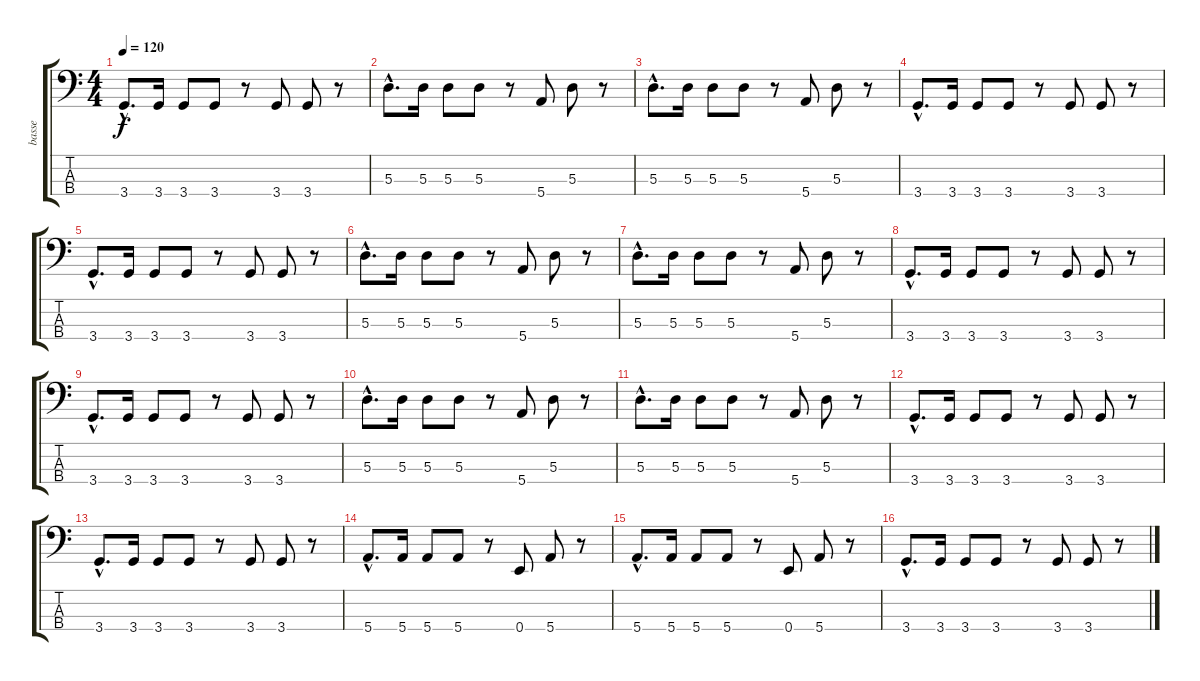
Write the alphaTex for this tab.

\track ("basse" "basse") {instrument electricbasspick}
\staff {score tabs}
\tuning (G2 D2 A1 E1) {hide}
\ts (4 4)
\tempo 120
\clef f4
\ks c
3.4{hac}.8{d dy f} 3.4.16 3.4.8 3.4.8 r.8 3.4.8 3.4.8 r.8 |
5.3{hac}.8{d} 5.3.16 5.3.8 5.3.8 r.8 5.4.8 5.3.8 r.8 |
5.3{hac}.8{d} 5.3.16 5.3.8 5.3.8 r.8 5.4.8 5.3.8 r.8 |
3.4{hac}.8{d} 3.4.16 3.4.8 3.4.8 r.8 3.4.8 3.4.8 r.8 |
3.4{hac}.8{d} 3.4.16 3.4.8 3.4.8 r.8 3.4.8 3.4.8 r.8 |
5.3{hac}.8{d} 5.3.16 5.3.8 5.3.8 r.8 5.4.8 5.3.8 r.8 |
5.3{hac}.8{d} 5.3.16 5.3.8 5.3.8 r.8 5.4.8 5.3.8 r.8 |
3.4{hac}.8{d} 3.4.16 3.4.8 3.4.8 r.8 3.4.8 3.4.8 r.8 |
3.4{hac}.8{d} 3.4.16 3.4.8 3.4.8 r.8 3.4.8 3.4.8 r.8 |
5.3{hac}.8{d} 5.3.16 5.3.8 5.3.8 r.8 5.4.8 5.3.8 r.8 |
5.3{hac}.8{d} 5.3.16 5.3.8 5.3.8 r.8 5.4.8 5.3.8 r.8 |
3.4{hac}.8{d} 3.4.16 3.4.8 3.4.8 r.8 3.4.8 3.4.8 r.8 |
3.4{hac}.8{d} 3.4.16 3.4.8 3.4.8 r.8 3.4.8 3.4.8 r.8 |
5.4{hac}.8{d} 5.4.16 5.4.8 5.4.8 r.8 0.4.8 5.4.8 r.8 |
5.4{hac}.8{d} 5.4.16 5.4.8 5.4.8 r.8 0.4.8 5.4.8 r.8 |
3.4{hac}.8{d} 3.4.16 3.4.8 3.4.8 r.8 3.4.8 3.4.8 r.8
